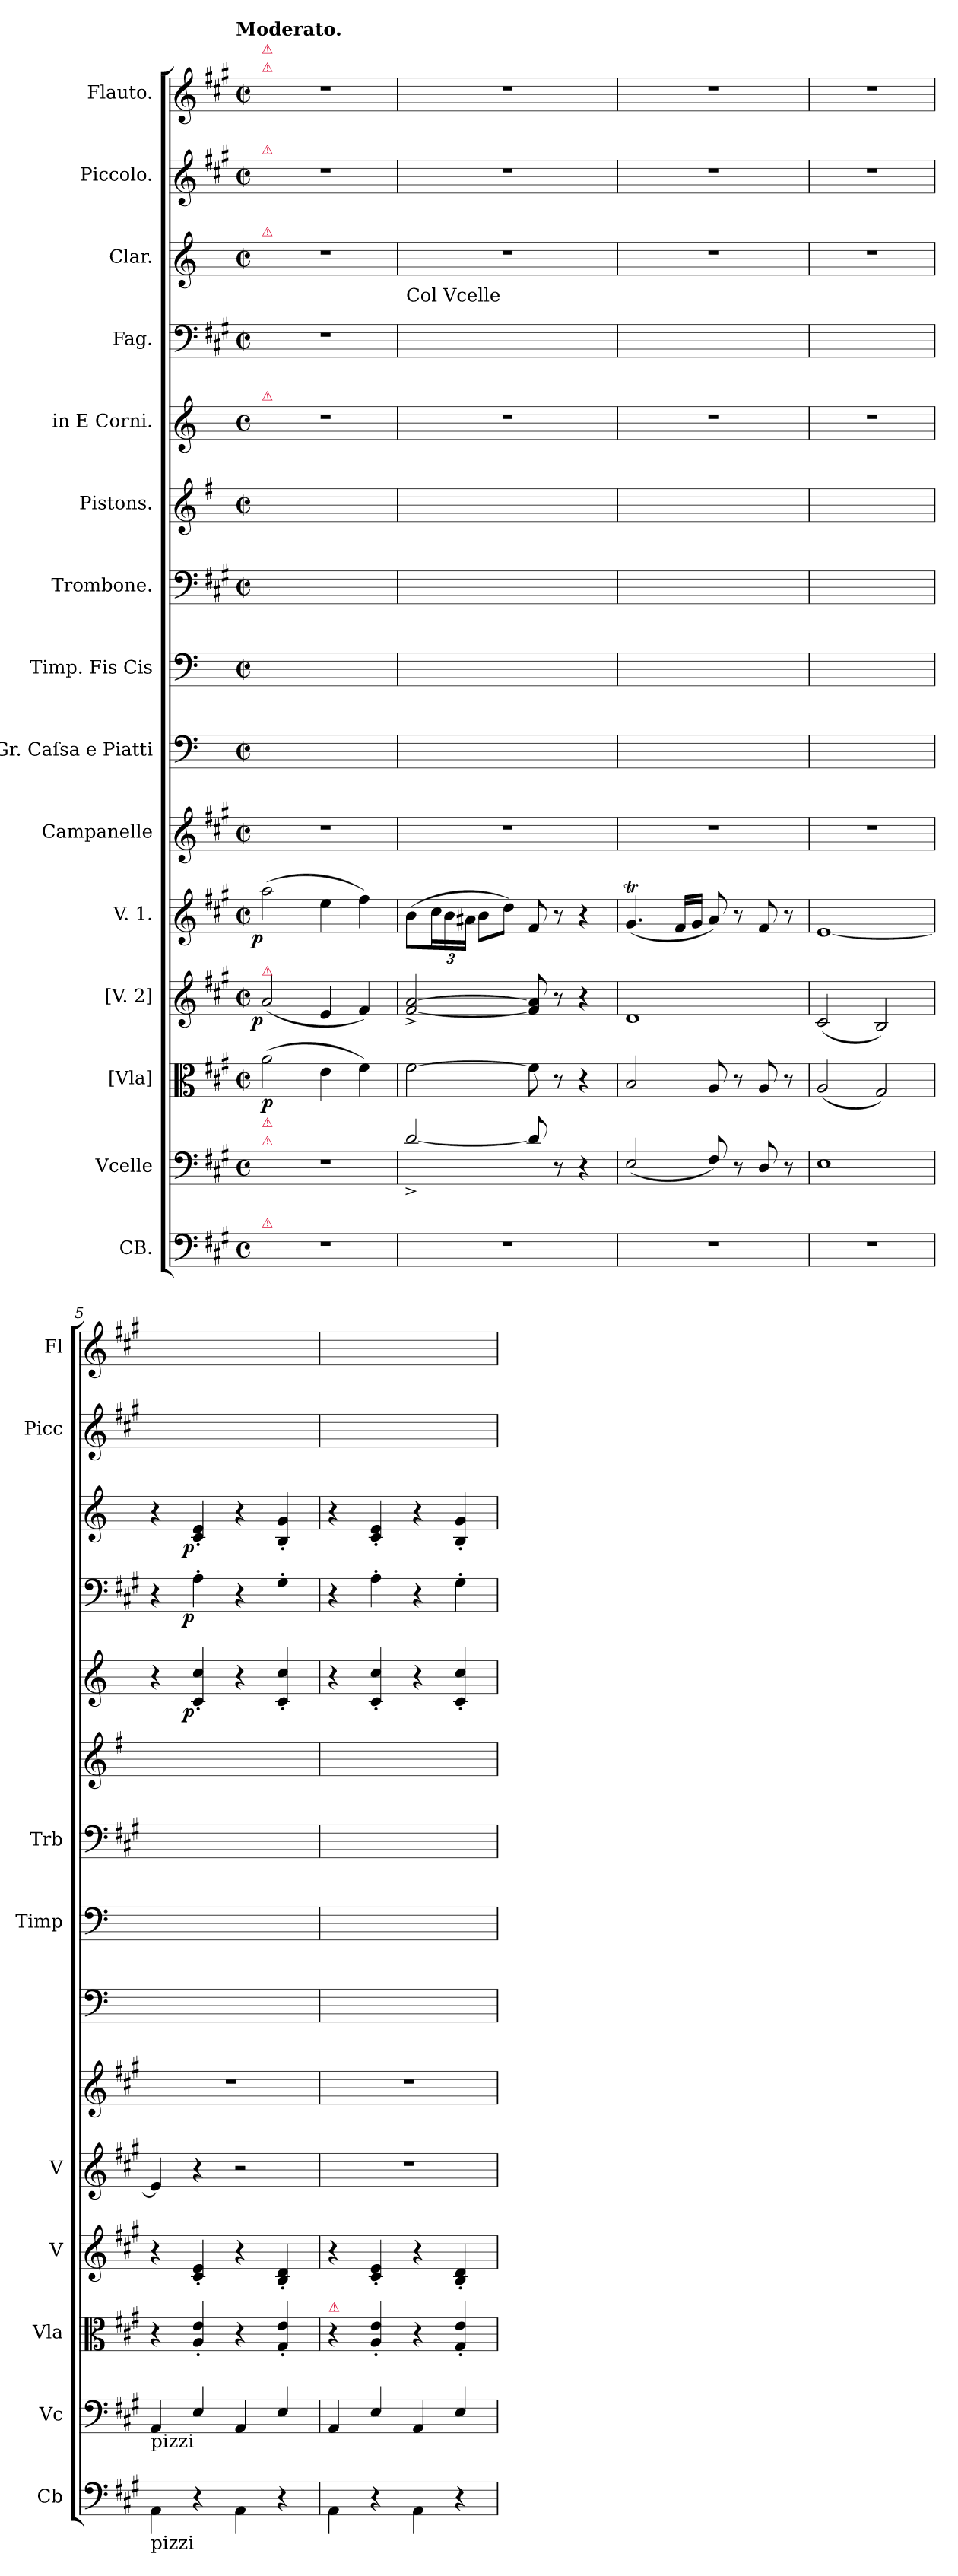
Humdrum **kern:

**kern	**kern	**kern	**dynam	**kern	**dynam	**kern	**dynam	**kern	**kern	**kern	**kern	**kern	**kern	**dynam	**kern	**dynam	**kern	**dynam	**kern	**kern
*part15	*part14	*part13	*part13	*part12	*part12	*part11	*part11	*part10	*part9	*part8	*part7	*part6	*part5	*part5	*part4	*part4	*part3	*part3	*part2	*part1
*staff15	*staff14	*staff13	*staff13	*staff12	*staff12	*staff11	*staff11	*staff10	*staff9	*staff8	*staff7	*staff6	*staff5	*staff5	*staff4	*staff4	*staff3	*staff3	*staff2	*staff1
*I"CB.	*I"Vcelle	*I"[Vla]	*	*I"[V. 2]	*	*I"V. 1.	*	*I"Campanelle	*I"Gr. Caſsa e Piatti	*I"Timp. Fis Cis	*I"Trombone.	*I"Pistons.	*I"in E Corni.	*	*I"Fag.	*	*I"Clar.	*	*I"Piccolo.	*I"Flauto.
*I'Cb	*I'Vc	*I'Vla	*	*I'V	*	*I'V	*	*	*	*I'Timp	*I'Trb	*	*	*	*	*	*	*	*I'Picc	*I'Fl
*clefF4	*clefF4	*clefC3	*	*clefG2	*	*clefG2	*	*clefG2	*clefF4	*clefF4	*clefF4	*clefG2	*clefG2	*	*clefF4	*	*clefG2	*	*clefG2	*clefG2
*	*	*	*	*	*	*	*	*	*	*	*	*ITrd-1c-2	*ITrd5c8	*	*	*	*ITrd2c3	*	*	*
*k[f#c#g#]	*k[f#c#g#]	*k[f#c#g#]	*	*k[f#c#g#]	*	*k[f#c#g#]	*	*k[f#c#g#]	*k[]	*k[]	*k[f#c#g#]	*k[f#c#g#]	*k[f#c#g#d#]	*	*k[f#c#g#]	*	*k[f#c#g#]	*	*k[f#c#g#]	*k[f#c#g#]
!!LO:TX:omd:t=Moderato.
*M2/2	*M2/2	*M2/2	*	*M2/2	*	*M2/2	*	*M2/2	*M2/2	*M2/2	*M2/2	*M2/2	*M2/2	*	*M2/2	*	*M2/2	*	*M2/2	*M2/2
*met(c)	*met(c)	*met(c|)	*	*met(c|)	*	*met(c|)	*	*met(c|)	*met(c|)	*met(c|)	*met(c|)	*met(c|)	*met(c)	*	*met(c|)	*	*met(c|)	*	*met(c|)	*met(c|)
=1	=1	=1	=1	=1	=1	=1	=1	=1	=1	=1	=1	=1	=1	=1	=1	=1	=1	=1	=1	=1
!	!	!	!	!	!	!	!	!	!	!	!	!	!	!	!	!	!	!	!	!LO:TX:a:color=crimson:t=⚠
!	!	!	!	!	!	!	!	!	!	!	!	!	!	!	!	!	!	!	!	!LO:TX:a:color=crimson:t=⚠
!	!	!	!	!	!	!	!	!	!	!	!	!	!	!	!	!	!	!	!LO:TX:a:color=crimson:t=⚠	!
!	!	!	!	!	!	!	!	!	!	!	!	!	!	!	!	!	!LO:TX:a:color=crimson:t=⚠	!	!	!
!	!	!	!	!	!	!	!	!	!	!	!	!	!LO:TX:a:color=crimson:t=⚠	!	!	!	!	!	!	!
!	!	!	!	!LO:TX:a:color=crimson:t=⚠	!	!	!	!	!	!	!	!	!	!	!	!	!	!	!	!
!	!LO:TX:a:color=crimson:t=⚠	!	!	!	!	!	!	!	!	!	!	!	!	!	!	!	!	!	!	!
!	!LO:TX:a:color=crimson:t=⚠	!	!	!	!	!	!	!	!	!	!	!	!	!	!	!	!	!	!	!
!LO:TX:a:color=crimson:t=⚠	!	!	!	!	!	!	!	!	!	!	!	!	!	!	!	!	!	!	!	!
!	!	!	!	!	!LO:DY:rj	!	!LO:DY:rj	!	!	!	!	!	!	!	!	!	!	!	!	!
1r	1r	(2a\	p	(2a/	p	(2aa\	p	1r	1ryy	1ryy	1ryy	1ryy	1r	.	1r	.	1r	.	1r	1r
.	.	4e\	.	4e/	.	4ee\	.	.	.	.	.	.	.	.	.	.	.	.	.	.
.	.	4f#\)	.	4f#/)	.	4ff#\)	.	.	.	.	.	.	.	.	.	.	.	.	.	.
=2	=2	=2	=2	=2	=2	=2	=2	=2	=2	=2	=2	=2	=2	=2	=2	=2	=2	=2	=2	=2
!	!	!	!	!	!	!	!	!	!	!	!	!	!	!	!LO:TX:a:t=Col Vcelle	!	!	!	!	!
1r	[2d^/	[2f#\	.	[2f#^/ [2a^/	.	(8b\L	.	1r	1ryy	1ryy	1ryy	1ryy	1r	.	[2d^\yy	.	1r	.	1r	1r
.	.	.	.	.	.	24cc#\L	.	.	.	.	.	.	.	.	.	.	.	.	.	.
.	.	.	.	.	.	24b\	.	.	.	.	.	.	.	.	.	.	.	.	.	.
.	.	.	.	.	.	24a#X\JJ	.	.	.	.	.	.	.	.	.	.	.	.	.	.
.	.	.	.	.	.	8b\L	.	.	.	.	.	.	.	.	.	.	.	.	.	.
.	.	.	.	.	.	8dd\J)	.	.	.	.	.	.	.	.	.	.	.	.	.	.
.	8d/]	8f#\]	.	8f#]/ 8a]/	.	8f#/	.	.	.	.	.	.	.	.	8d\yy]	.	.	.	.	.
.	8r	8r	.	8r	.	8r	.	.	.	.	.	.	.	.	8ryy	.	.	.	.	.
.	4r	4r	.	4r	.	4r	.	.	.	.	.	.	.	.	4ryy	.	.	.	.	.
=3	=3	=3	=3	=3	=3	=3	=3	=3	=3	=3	=3	=3	=3	=3	=3	=3	=3	=3	=3	=3
1r	(2E/	2B/	.	1d	.	(4.g#t/	.	1r	1ryy	1ryy	1ryy	1ryy	1r	.	(2E\yy	.	1r	.	1r	1r
.	.	.	.	.	.	16f#/LL	.	.	.	.	.	.	.	.	.	.	.	.	.	.
.	.	.	.	.	.	16g#/JJ	.	.	.	.	.	.	.	.	.	.	.	.	.	.
.	8F#/)	8A/	.	.	.	8a/)	.	.	.	.	.	.	.	.	8F#\yy)	.	.	.	.	.
.	8r	8r	.	.	.	8r	.	.	.	.	.	.	.	.	8ryy	.	.	.	.	.
.	8D/	8A/	.	.	.	8f#/	.	.	.	.	.	.	.	.	8D\yy	.	.	.	.	.
.	8r	8r	.	.	.	8r	.	.	.	.	.	.	.	.	8ryy	.	.	.	.	.
=4	=4	=4	=4	=4	=4	=4	=4	=4	=4	=4	=4	=4	=4	=4	=4	=4	=4	=4	=4	=4
1r	1E	(2A/	.	(2c#/	.	[1e	.	1r	1ryy	1ryy	1ryy	1ryy	1r	.	1Eyy	.	1r	.	1r	1r
.	.	2G#/)	.	2B/)	.	.	.	.	.	.	.	.	.	.	.	.	.	.	.	.
=5	=5	=5	=5	=5	=5	=5	=5	=5	=5	=5	=5	=5	=5	=5	=5	=5	=5	=5	=5	=5
!	!LO:TX:b:t=pizzi	!	!	!	!	!	!	!	!	!	!	!	!	!	!	!	!	!	!	!
!LO:TX:b:t=pizzi	!	!	!	!	!	!	!	!	!	!	!	!	!	!	!	!	!	!	!	!
4AA\	4AA/	4r	.	4r	.	4e/]	.	1r	1ryy	1ryy	1ryy	1ryy	4r	.	4r	.	4r	.	1ryy	1ryy
!	!	!	!	!	!	!	!	!	!	!	!	!	!	!LO:DY:rj	!	!LO:DY:rj	!	!LO:DY:rj	!	!
4r	4E/	4A'/ 4e'/	.	4c#'/ 4e'/	.	4r	.	.	.	.	.	.	4E'/ 4e'/	p	4A'\	p	4A'/ 4c#'/	p	.	.
4AA\	4AA/	4r	.	4r	.	2r	.	.	.	.	.	.	4r	.	4r	.	4r	.	.	.
4r	4E/	4G#'/ 4e'/	.	4B'/ 4d'/	.	.	.	.	.	.	.	.	4E'/ 4e'/	.	4G#'\	.	4G#'/ 4e'/	.	.	.
=6	=6	=6	=6	=6	=6	=6	=6	=6	=6	=6	=6	=6	=6	=6	=6	=6	=6	=6	=6	=6
!	!	!LO:TX:a:color=crimson:t=⚠	!	!	!	!	!	!	!	!	!	!	!	!	!	!	!	!	!	!
4AA\	4AA/	4r	.	4r	.	1r	.	1r	1ryy	1ryy	1ryy	1ryy	4r	.	4r	.	4r	.	1ryy	1ryy
4r	4E/	4A'/ 4e'/	.	4c#'/ 4e'/	.	.	.	.	.	.	.	.	4E'/ 4e'/	.	4A'\	.	4A'/ 4c#'/	.	.	.
4AA\	4AA/	4r	.	4r	.	.	.	.	.	.	.	.	4r	.	4r	.	4r	.	.	.
4r	4E/	4G#'/ 4e'/	.	4B'/ 4d'/	.	.	.	.	.	.	.	.	4E'/ 4e'/	.	4G#'\	.	4G#'/ 4e'/	.	.	.
=	=	=	=	=	=	=	=	=	=	=	=	=	=	=	=	=	=	=	=	=
*-	*-	*-	*-	*-	*-	*-	*-	*-	*-	*-	*-	*-	*-	*-	*-	*-	*-	*-	*-	*-
